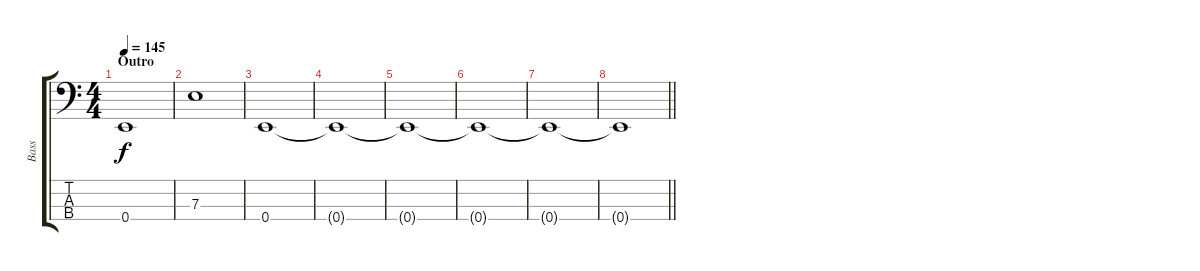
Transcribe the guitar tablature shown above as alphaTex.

\track ("Bass" "Bass") {instrument electricbassfinger}
\staff {score tabs}
\tuning (G2 D2 A1 E1) {hide}
\ts (4 4)
\section ("" "Outro")
\tempo 145
\clef f4
\ks c
0.4.1{dy f} |
7.3.1 |
0.4.1 |
0.4{t}.1 |
0.4{t}.1{volume 0} |
0.4{t}.1 |
0.4{t}.1 |
\barLineRight lightlight
0.4{t}.1
